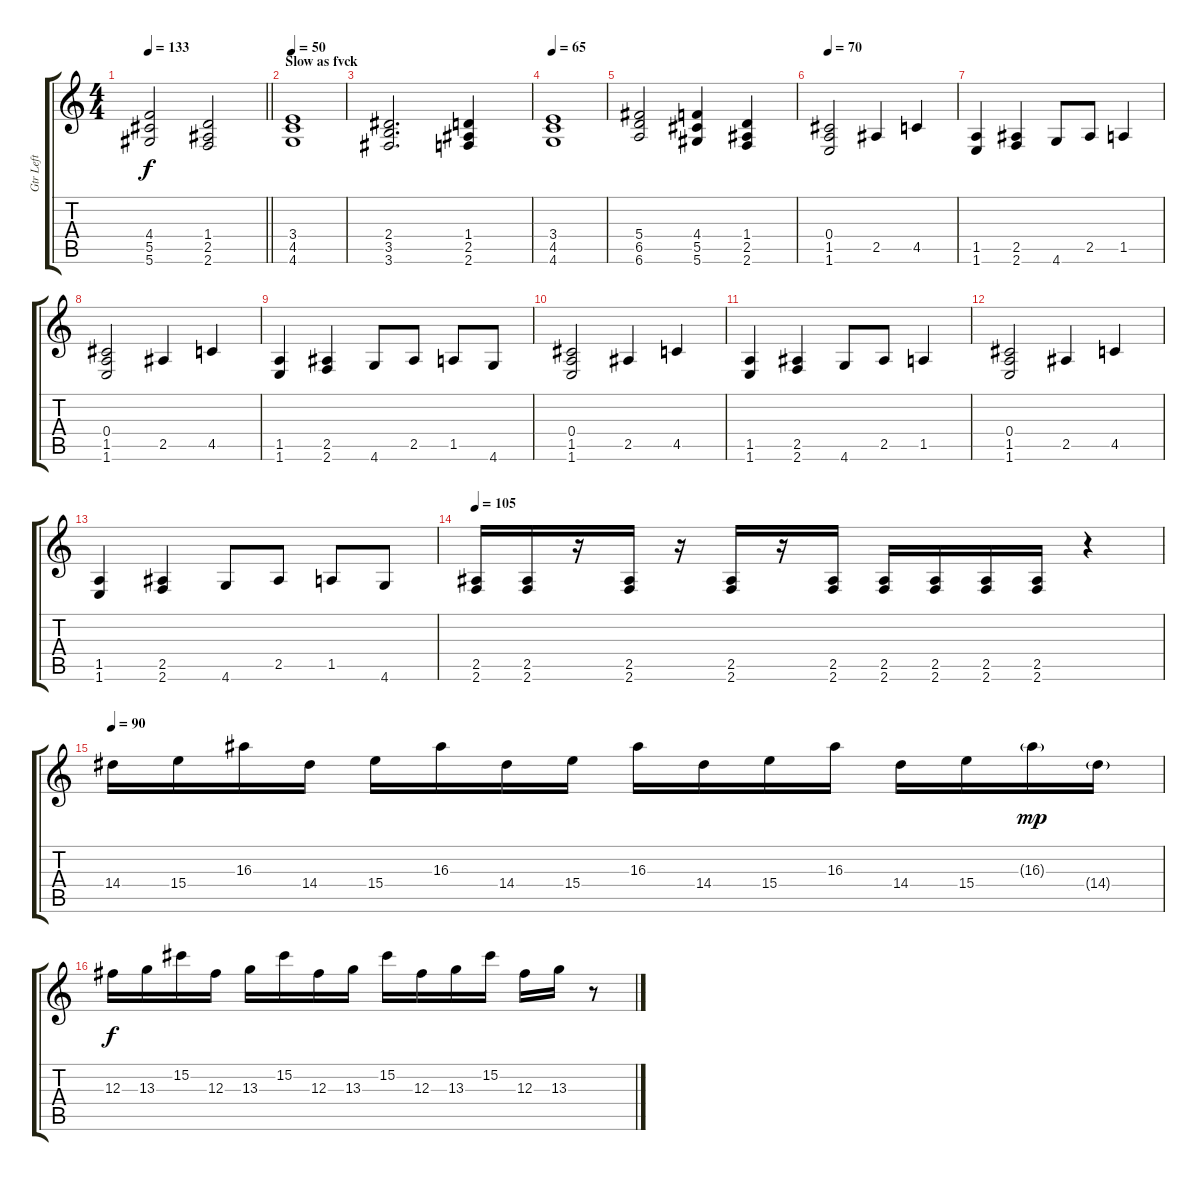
\track ("Gtr Left" "Gtr Left") {instrument distortionguitar}
\staff {score tabs}
\tuning (Eb4 Bb3 Gb3 Db3 Ab2 Eb2) {hide}
\ts (4 4)
\tempo 133
\clef g2
\barLineRight lightlight
\ks c
(4.4 5.5 5.6).2{dy f} (1.4 2.5 2.6).2 |
\section ("" "Slow as fvck")
\tempo 50
(3.4 4.5 4.6).1 |
(2.4 3.5 3.6).2{d} (1.4 2.5 2.6).4 |
\tempo 65
(3.4 4.5 4.6).1 |
(5.4 6.5 6.6).2 (4.4 5.5 5.6).4 (1.4 2.5 2.6).4 |
\tempo 70
(0.4 1.5 1.6).2 2.5.4 4.5.4 |
(1.5 1.6).4 (2.5 2.6).4 4.6.8 2.5.8 1.5.4 |
(0.4 1.5 1.6).2 2.5.4 4.5.4 |
(1.5 1.6).4 (2.5 2.6).4 4.6.8 2.5.8 1.5.8 4.6.8 |
(0.4 1.5 1.6).2 2.5.4 4.5.4 |
(1.5 1.6).4 (2.5 2.6).4 4.6.8 2.5.8 1.5.4 |
(0.4 1.5 1.6).2 2.5.4 4.5.4 |
(1.5 1.6).4 (2.5 2.6).4 4.6.8 2.5.8 1.5.8 4.6.8 |
\tempo 105
(2.5 2.6).16 (2.5 2.6).16 r.16 (2.5 2.6).16 r.16 (2.5 2.6).16 r.16 (2.5 2.6).16 (2.5 2.6).16 (2.5 2.6).16 (2.5 2.6).16 (2.5 2.6).16 r.4 |
\tempo 90
14.4.16 15.4.16 16.3.16 14.4.16 15.4.16 16.3.16 14.4.16 15.4.16 16.3.16 14.4.16 15.4.16 16.3.16 14.4.16 15.4.16 16.3{g}.16{dy mp} 14.4{g}.16 |
12.3.16{dy f} 13.3.16 15.2.16 12.3.16 13.3.16 15.2.16 12.3.16 13.3.16 15.2.16 12.3.16 13.3.16 15.2.16 12.3.16 13.3.16 r.8
